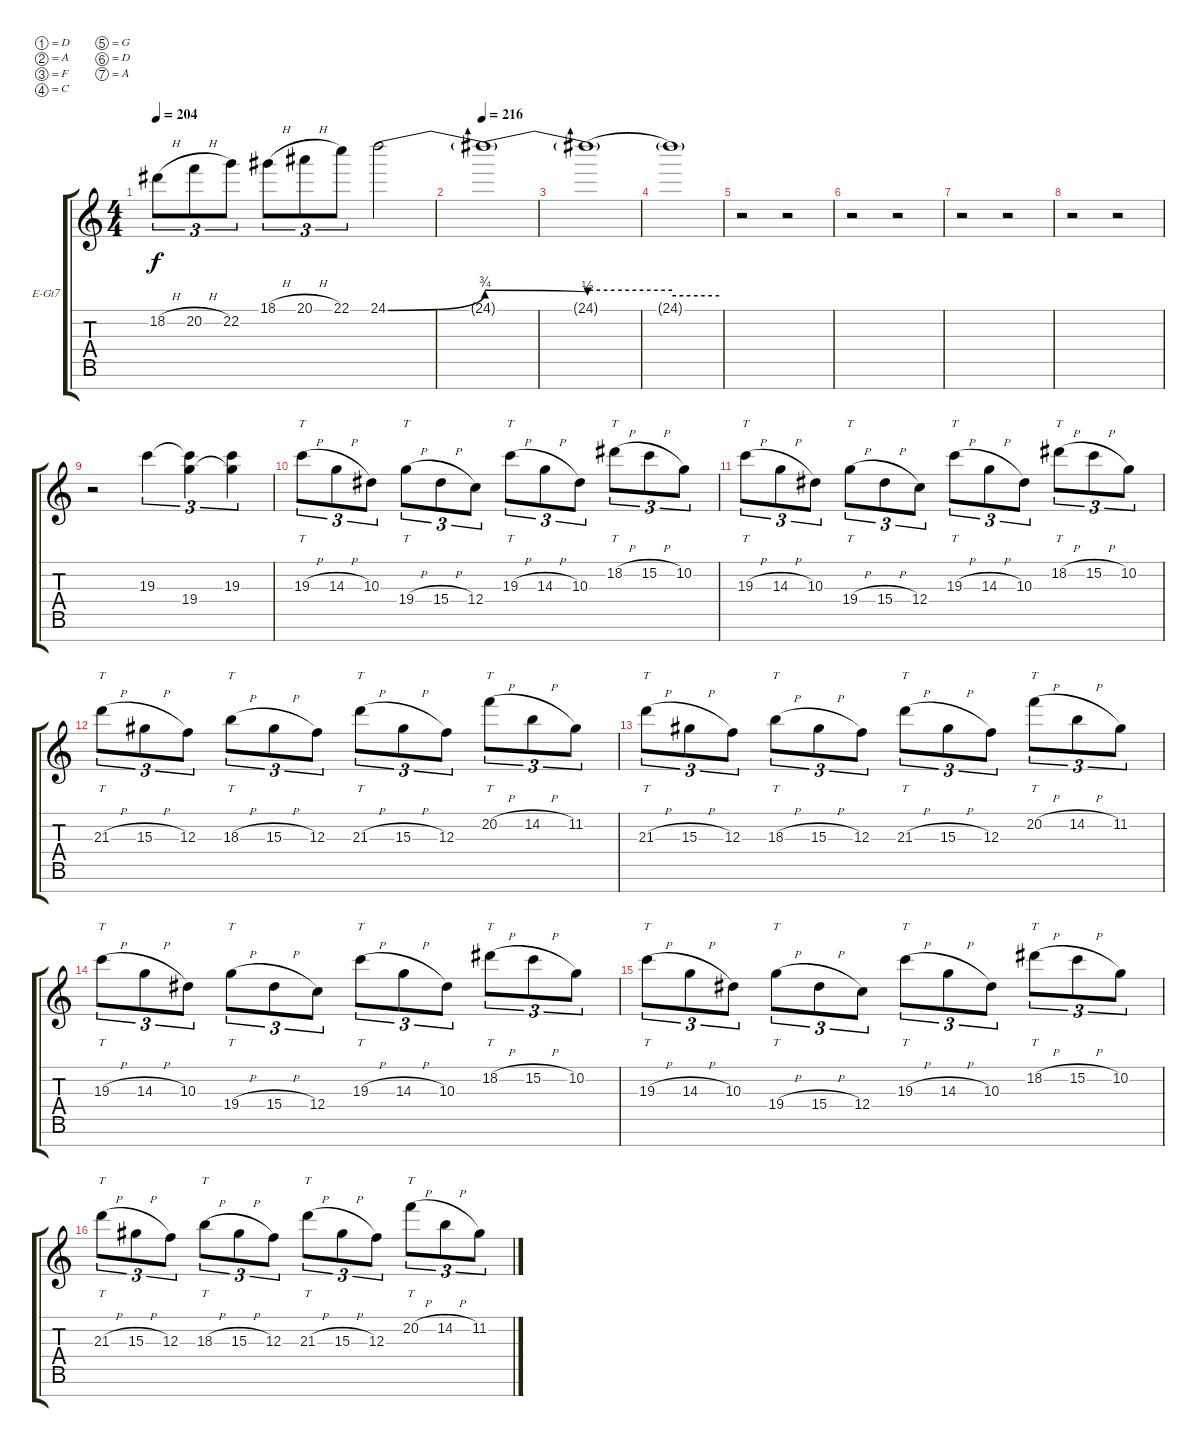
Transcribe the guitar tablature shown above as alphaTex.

\bracketExtendMode groupsimilarinstruments
\firstSystemTrackNameOrientation horizontal
\otherSystemsTrackNameOrientation horizontal
\track ("Kévin Chartré" "E-Gt7") {instrument distortionguitar}
\staff {score tabs}
\tuning (D4 A3 F3 C3 G2 D2 A1)
\ts (4 4)
\tempo 204
\clef g2
\ks c
18.2{h}.8{tu (3 2) dy f} 20.2{h}.8{tu (3 2)} 22.2.8{tu (3 2)} 18.1{h}.8{tu (3 2)} 20.1{h}.8{tu (3 2)} 22.1.8{tu (3 2)} 24.1{be (bend 0 0 60 3)}.2 |
\tempo 216
24.1{be (release 0 3 60 2) t}.1 |
24.1{be (hold 0 3 60 3) t}.1 |
24.1{be (hold 0 2 60 2) t}.1 |
r.2 r.2 |
r.2 r.2 |
r.2 r.2 |
r.2 r.2 |
r.2 19.3.4{tu (3 2)} (19.3{t} 19.4).4{tu (3 2)} (19.3 19.4{t}).4{tu (3 2)} |
19.3{h}.8{tt tu (3 2)} 14.3{h}.8{tu (3 2)} 10.3.8{tu (3 2)} 19.4{h}.8{tt tu (3 2)} 15.4{h}.8{tu (3 2)} 12.4.8{tu (3 2)} 19.3{h}.8{tt tu (3 2)} 14.3{h}.8{tu (3 2)} 10.3.8{tu (3 2)} 18.2{h}.8{tt tu (3 2)} 15.2{h}.8{tu (3 2)} 10.2.8{tu (3 2)} |
19.3{h}.8{tt tu (3 2)} 14.3{h}.8{tu (3 2)} 10.3.8{tu (3 2)} 19.4{h}.8{tt tu (3 2)} 15.4{h}.8{tu (3 2)} 12.4.8{tu (3 2)} 19.3{h}.8{tt tu (3 2)} 14.3{h}.8{tu (3 2)} 10.3.8{tu (3 2)} 18.2{h}.8{tt tu (3 2)} 15.2{h}.8{tu (3 2)} 10.2.8{tu (3 2)} |
21.3{h}.8{tt tu (3 2)} 15.3{h}.8{tu (3 2)} 12.3.8{tu (3 2)} 18.3{h}.8{tt tu (3 2)} 15.3{h}.8{tu (3 2)} 12.3.8{tu (3 2)} 21.3{h}.8{tt tu (3 2)} 15.3{h}.8{tu (3 2)} 12.3.8{tu (3 2)} 20.2{h}.8{tt tu (3 2)} 14.2{h}.8{tu (3 2)} 11.2.8{tu (3 2)} |
21.3{h}.8{tt tu (3 2)} 15.3{h}.8{tu (3 2)} 12.3.8{tu (3 2)} 18.3{h}.8{tt tu (3 2)} 15.3{h}.8{tu (3 2)} 12.3.8{tu (3 2)} 21.3{h}.8{tt tu (3 2)} 15.3{h}.8{tu (3 2)} 12.3.8{tu (3 2)} 20.2{h}.8{tt tu (3 2)} 14.2{h}.8{tu (3 2)} 11.2.8{tu (3 2)} |
19.3{h}.8{tt tu (3 2)} 14.3{h}.8{tu (3 2)} 10.3.8{tu (3 2)} 19.4{h}.8{tt tu (3 2)} 15.4{h}.8{tu (3 2)} 12.4.8{tu (3 2)} 19.3{h}.8{tt tu (3 2)} 14.3{h}.8{tu (3 2)} 10.3.8{tu (3 2)} 18.2{h}.8{tt tu (3 2)} 15.2{h}.8{tu (3 2)} 10.2.8{tu (3 2)} |
19.3{h}.8{tt tu (3 2)} 14.3{h}.8{tu (3 2)} 10.3.8{tu (3 2)} 19.4{h}.8{tt tu (3 2)} 15.4{h}.8{tu (3 2)} 12.4.8{tu (3 2)} 19.3{h}.8{tt tu (3 2)} 14.3{h}.8{tu (3 2)} 10.3.8{tu (3 2)} 18.2{h}.8{tt tu (3 2)} 15.2{h}.8{tu (3 2)} 10.2.8{tu (3 2)} |
21.3{h}.8{tt tu (3 2)} 15.3{h}.8{tu (3 2)} 12.3.8{tu (3 2)} 18.3{h}.8{tt tu (3 2)} 15.3{h}.8{tu (3 2)} 12.3.8{tu (3 2)} 21.3{h}.8{tt tu (3 2)} 15.3{h}.8{tu (3 2)} 12.3.8{tu (3 2)} 20.2{h}.8{tt tu (3 2)} 14.2{h}.8{tu (3 2)} 11.2.8{tu (3 2)}
